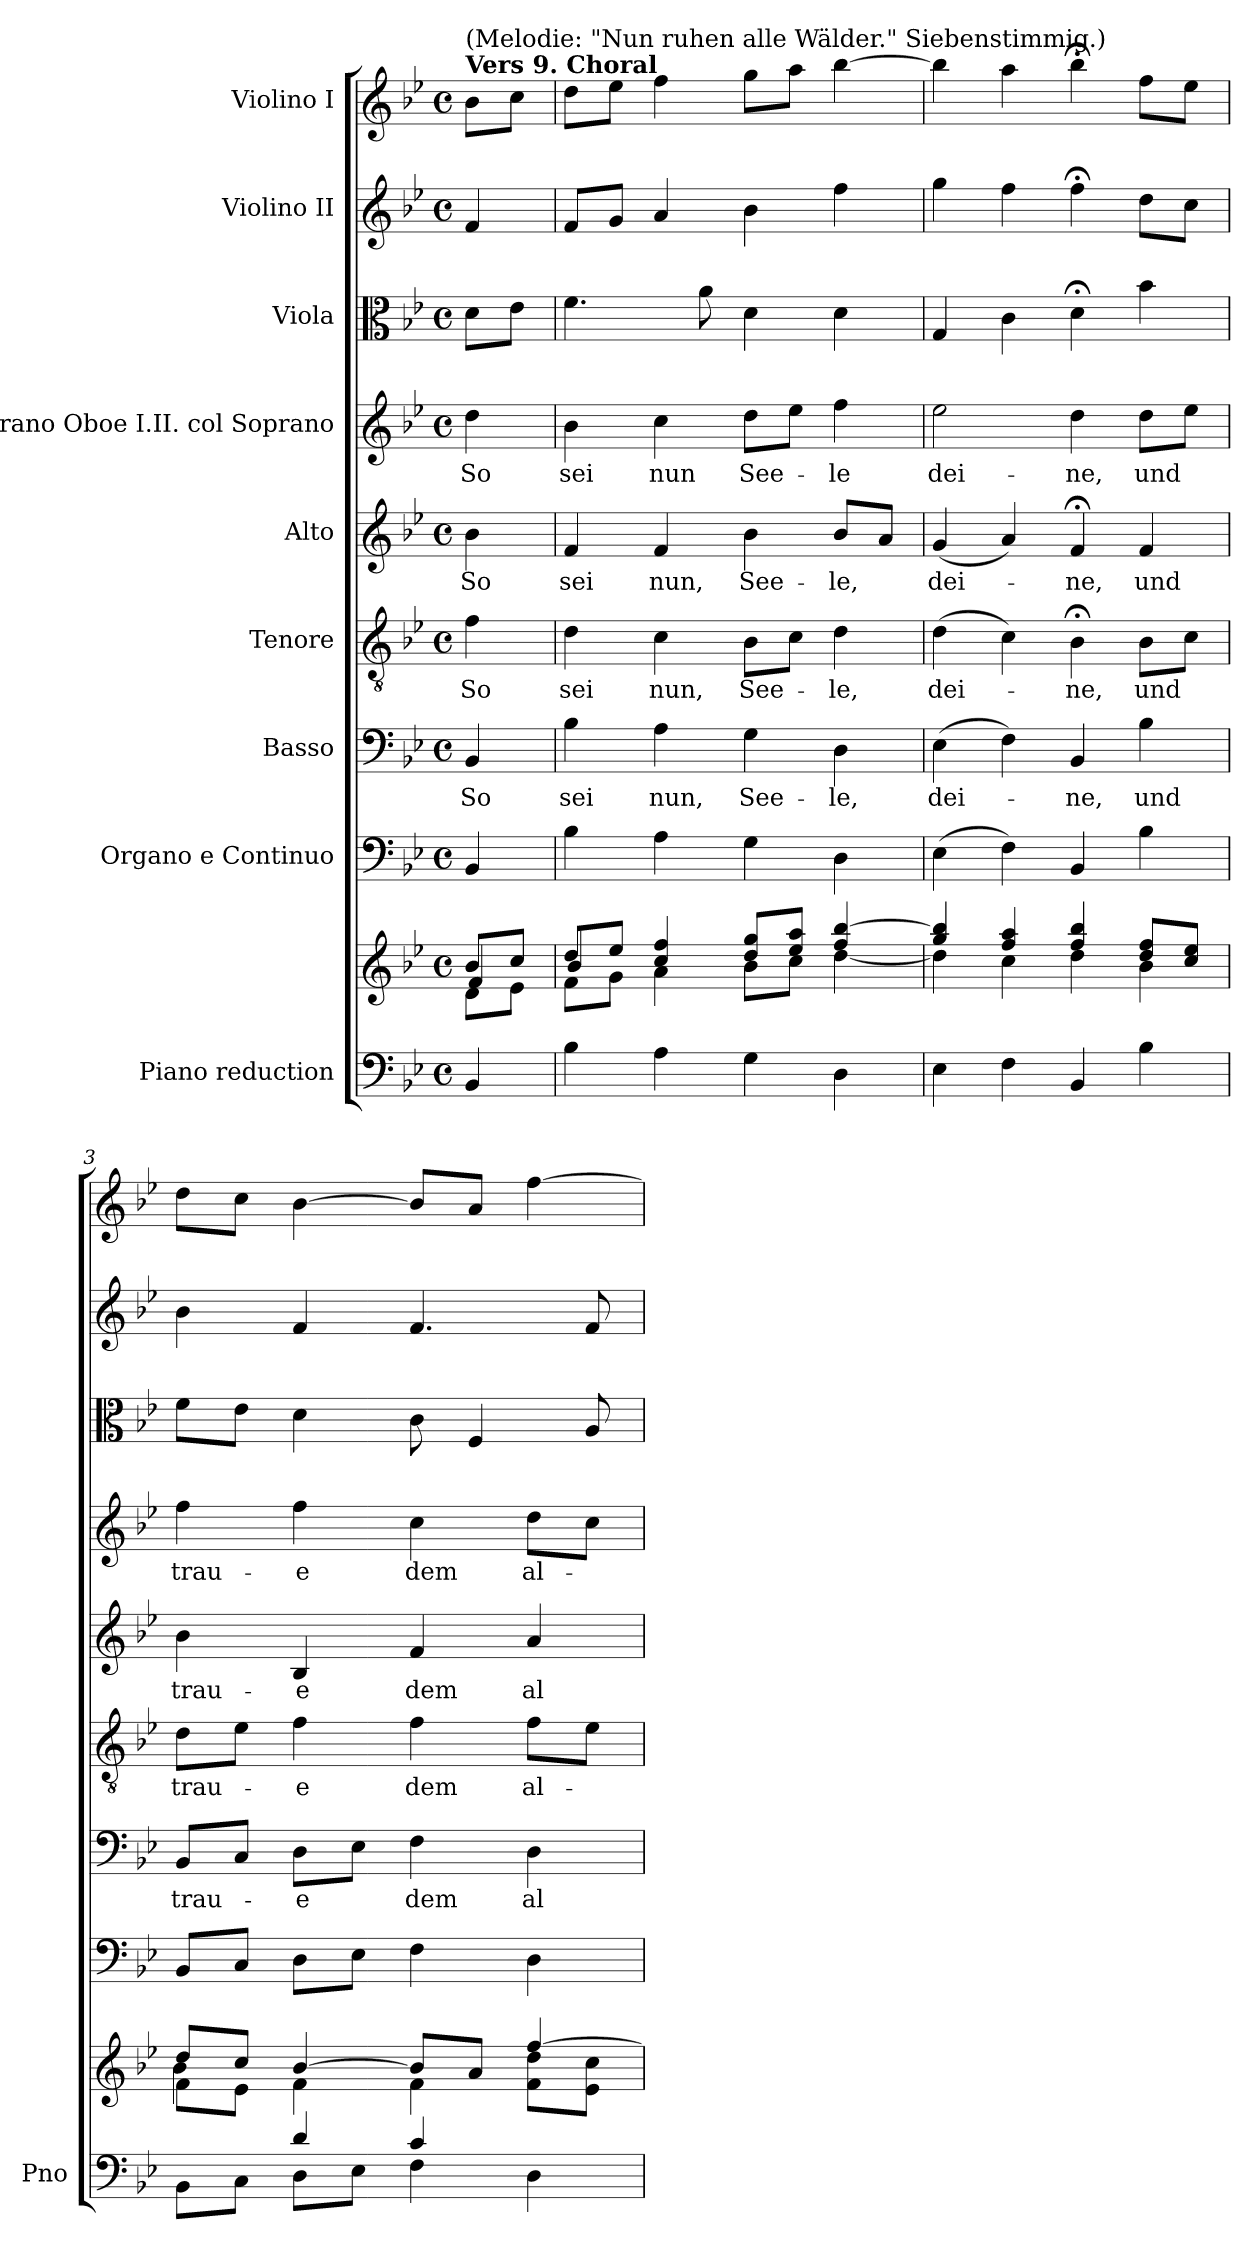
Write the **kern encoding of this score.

**kern	**kern	**kern	**kern	**text	**kern	**text	**kern	**text	**kern	**text	**kern	**kern	**kern
*part9	*part9	*part8	*part7	*part7	*part6	*part6	*part5	*part5	*part4	*part4	*part3	*part2	*part1
*staff10	*staff9	*staff8	*staff7	*staff7	*staff6	*staff6	*staff5	*staff5	*staff4	*staff4	*staff3	*staff2	*staff1
*I"Piano reduction	*	*I"Organo e Continuo	*I"Basso	*	*I"Tenore	*	*I"Alto	*	*I"Soprano Oboe I.II. col Soprano	*	*I"Viola	*I"Violino II	*I"Violino I
*I'Pno	*	*	*	*	*	*	*	*	*	*	*	*	*
*clefF4	*clefG2	*clefF4	*clefF4	*	*clefGv2	*	*clefG2	*	*clefG2	*	*clefC3	*clefG2	*clefG2
*k[b-e-]	*k[b-e-]	*k[b-e-]	*k[b-e-]	*	*k[b-e-]	*	*k[b-e-]	*	*k[b-e-]	*	*k[b-e-]	*k[b-e-]	*k[b-e-]
*M4/4	*M4/4	*M4/4	*M4/4	*	*M4/4	*	*M4/4	*	*M4/4	*	*M4/4	*M4/4	*M4/4
*met(c)	*met(c)	*met(c)	*met(c)	*	*met(c)	*	*met(c)	*	*met(c)	*	*met(c)	*met(c)	*met(c)
=	=	=	=	=	=	=	=	=	=	=	=	=	=
*	*^	*	*	*	*	*	*	*	*	*	*	*	*
*	*	*^	*	*	*	*	*	*	*	*	*	*	*	*
!	!	!	!	!	!	!	!	!	!	!	!	!	!	!	!LO:TX:a:B:t=Vers 9. Choral
!	!	!	!	!	!	!	!	!	!	!	!	!	!	!	!LO:TX:a:t=(Melodie&colon; "Nun ruhen alle Wälder." Siebenstimmig.)
!	!	!	!	!	!	!LO:LY:b	!	!LO:LY:b	!	!LO:LY:b	!	!LO:LY:b	!	!	!
4BB-/	8b-/L	8d\L	4f/	4BB-/	4BB-/	So	4f\	So	4b-\	So	4dd\	So	8d\L	4f/	8b-\L
.	8cc/J	8e-\J	.	.	.	.	.	.	.	.	.	.	8e-\J	.	8cc\J
=1	=1	=1	=1	=1	=1	=1	=1	=1	=1	=1	=1	=1	=1	=1	=1
!	!	!	!	!	!	!LO:LY:b	!	!LO:LY:b	!	!LO:LY:b	!	!LO:LY:b	!	!	!
4B-\	8dd/L	8f\L	4b-/	4B-\	4B-\	sei	4d\	sei	4f/	sei	4b-\	sei	4.f\	8f/L	8dd\L
.	8ee-/J	8g\J	.	.	.	.	.	.	.	.	.	.	.	8g/J	8ee-\J
!	!	!	!	!	!	!LO:LY:b	!	!LO:LY:b	!	!LO:LY:b	!	!LO:LY:b	!	!	!
4A\	4cc/ 4ff/	4a\	4ryy	4A\	4A\	nun,	4c\	nun,	4f/	nun,	4cc\	nun	.	4a/	4ff\
.	.	.	.	.	.	.	.	.	.	.	.	.	8a\	.	.
!	!	!	!	!	!	!LO:LY:b	!	!LO:LY:b	!	!LO:LY:b	!	!LO:LY:b	!	!	!
4G\	8dd/ 8gg/L	8b-\L	2ryy	4G\	4G\	See-	8B-\L	See-	4b-\	See-	8dd\L	See-	4d\	4b-\	8gg\L
.	8ee-/ 8aa/J	8cc\J	.	.	.	.	8c\J	.	.	.	8ee-\J	.	.	.	8aa\J
!	!	!	!	!	!	!LO:LY:b	!	!LO:LY:b	!	!LO:LY:b	!	!LO:LY:b	!	!	!
4D\	4ff/ [4bb-/	[4dd\	.	4D\	4D\	-le,	4d\	-le,	8b-/L	-le,	4ff\	-le	4d\	4ff\	[4bb-\
.	.	.	.	.	.	.	.	.	8a/J	.	.	.	.	.	.
*	*	*v	*v	*	*	*	*	*	*	*	*	*	*	*	*
=2	=2	=2	=2	=2	=2	=2	=2	=2	=2	=2	=2	=2	=2	=2
!	!	!	!	!	!LO:LY:b	!	!LO:LY:b	!	!LO:LY:b	!	!LO:LY:b	!	!	!
4E-\	4gg/ 4bb-/]	4dd\]	(>4E-\	(>4E-\	dei-	(>4d\	dei-	(<4g/	dei-	2ee-\	dei-	4G/	4gg\	4bb-\]
4F\	4ff/ 4aa/	4cc\	4F\)	4F\)	.	4c\)	.	4a/)	.	.	.	4c\	4ff\	4aa\
!	!	!	!	!	!LO:LY:b	!	!LO:LY:b	!	!LO:LY:b	!	!LO:LY:b	!	!	!
4BB-/	4ff/ 4bb-/	4dd\	4BB-/	4BB-/	-ne,	4B-;<\	-ne,	4f;</	-ne,	4dd\	-ne,	4d;<\	4ff;<\	4bb-;<\
!	!	!	!	!	!LO:LY:b	!	!LO:LY:b	!	!LO:LY:b	!	!LO:LY:b	!	!	!
4B-\	8dd/ 8ff/L	4b-\	4B-\	4B-\	und	8B-\L	und	4f/	und	8dd\L	und	4b-\	8dd\L	8ff\L
.	8cc/ 8ee-/J	.	.	.	.	8c\J	.	.	.	8ee-\J	.	.	8cc\J	8ee-\J
=3	=3	=3	=3	=3	=3	=3	=3	=3	=3	=3	=3	=3	=3	=3
*^	*	*^	*	*	*	*	*	*	*	*	*	*	*	*
!	!	!	!	!	!	!	!LO:LY:b	!	!LO:LY:b	!	!LO:LY:b	!	!LO:LY:b	!	!	!
4ryy	8BB-\L	8dd/L	8f\L	4b-\	8BB-/L	8BB-/L	trau-	8d\L	trau-	4b-\	trau-	4ff\	trau-	8f\L	4b-\	8dd\L
.	8C\J	8cc/J	8e-\J	.	8C/J	8C/J	.	8e-\J	.	.	.	.	.	8e-\J	.	8cc\J
!	!	!	!	!	!	!	!LO:LY:b	!	!LO:LY:b	!	!LO:LY:b	!	!LO:LY:b	!	!	!
4d/	8D\L	[4b-/	4f\	2.ryy	8D\L	8D\L	-e	4f\	-e	4B-/	-e	4ff\	-e	4d\	4f/	[4b-\
.	8E-\J	.	.	.	8E-\J	8E-\J	.	.	.	.	.	.	.	.	.	.
!	!	!	!	!	!	!	!LO:LY:b	!	!LO:LY:b	!	!LO:LY:b	!	!LO:LY:b	!	!	!
4c/	4F\	8b-/L]	4f\	.	4F\	4F\	dem	4f\	dem	4f/	dem	4cc\	dem	8c\	4.f/	8b-/L]
.	.	8a/J	.	.	.	.	.	.	.	.	.	.	.	4F/	.	8a/J
!	!	!	!	!	!	!	!LO:LY:b	!	!LO:LY:b	!	!LO:LY:b	!	!LO:LY:b	!	!	!
4ryy	4D\	[4ff/	8f\ 8dd\L	.	4D\	4D\	al-	8f\L	al-	4a/	al-	8dd\L	al-	.	.	[4ff\
.	.	.	8e-\ 8cc\J	.	.	.	.	8e-\J	.	.	.	8cc\J	.	8A/	8f/	.
*v	*v	*	*	*	*	*	*	*	*	*	*	*	*	*	*	*
*	*v	*v	*v	*	*	*	*	*	*	*	*	*	*	*	*
=	=	=	=	=	=	=	=	=	=	=	=	=	=
*-	*-	*-	*-	*-	*-	*-	*-	*-	*-	*-	*-	*-	*-
